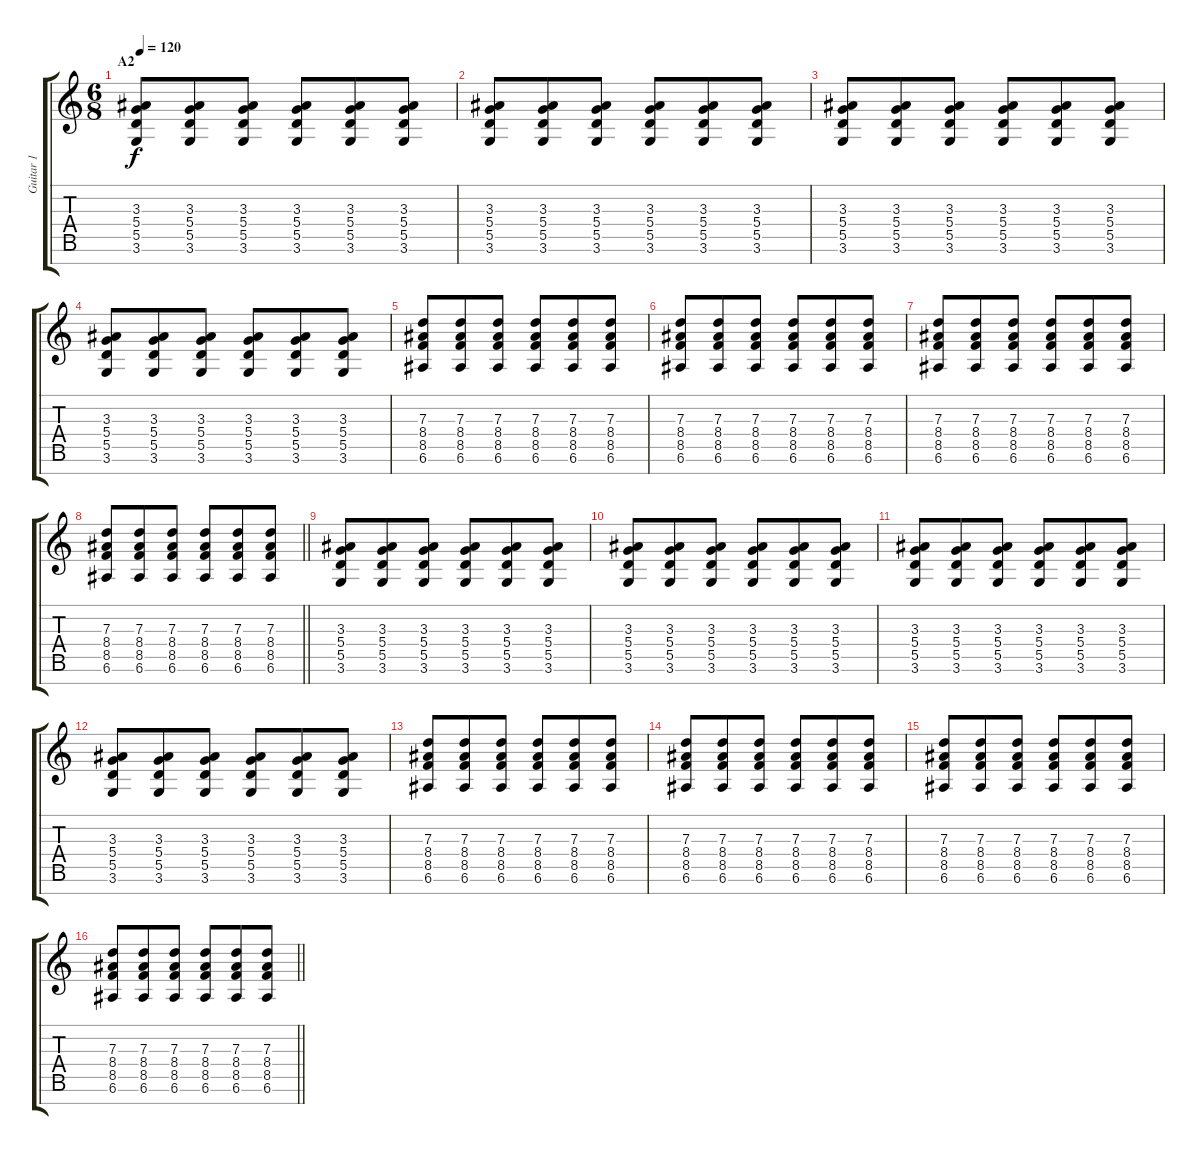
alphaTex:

\track ("Guitar 1" "Guitar 1") {instrument electricguitarjazz}
\staff {score tabs}
\tuning (E4 B3 G3 D3 A2 E2 B1) {hide}
\ts (6 8)
\section ("" "A2")
\tempo 120
\clef g2
\ks c
(3.3 5.4 5.5 3.6).8{dy f} (3.3 5.4 5.5 3.6).8 (3.3 5.4 5.5 3.6).8 (3.3 5.4 5.5 3.6).8 (3.3 5.4 5.5 3.6).8 (3.3 5.4 5.5 3.6).8 |
(3.3 5.4 5.5 3.6).8 (3.3 5.4 5.5 3.6).8 (3.3 5.4 5.5 3.6).8 (3.3 5.4 5.5 3.6).8 (3.3 5.4 5.5 3.6).8 (3.3 5.4 5.5 3.6).8 |
(3.3 5.4 5.5 3.6).8 (3.3 5.4 5.5 3.6).8 (3.3 5.4 5.5 3.6).8 (3.3 5.4 5.5 3.6).8 (3.3 5.4 5.5 3.6).8 (3.3 5.4 5.5 3.6).8 |
(3.3 5.4 5.5 3.6).8 (3.3 5.4 5.5 3.6).8 (3.3 5.4 5.5 3.6).8 (3.3 5.4 5.5 3.6).8 (3.3 5.4 5.5 3.6).8 (3.3 5.4 5.5 3.6).8 |
(7.3 8.4 8.5 6.6).8 (7.3 8.4 8.5 6.6).8 (7.3 8.4 8.5 6.6).8 (7.3 8.4 8.5 6.6).8 (7.3 8.4 8.5 6.6).8 (7.3 8.4 8.5 6.6).8 |
(7.3 8.4 8.5 6.6).8 (7.3 8.4 8.5 6.6).8 (7.3 8.4 8.5 6.6).8 (7.3 8.4 8.5 6.6).8 (7.3 8.4 8.5 6.6).8 (7.3 8.4 8.5 6.6).8 |
(7.3 8.4 8.5 6.6).8 (7.3 8.4 8.5 6.6).8 (7.3 8.4 8.5 6.6).8 (7.3 8.4 8.5 6.6).8 (7.3 8.4 8.5 6.6).8 (7.3 8.4 8.5 6.6).8 |
\barLineRight lightlight
(7.3 8.4 8.5 6.6).8 (7.3 8.4 8.5 6.6).8 (7.3 8.4 8.5 6.6).8 (7.3 8.4 8.5 6.6).8 (7.3 8.4 8.5 6.6).8 (7.3 8.4 8.5 6.6).8 |
(3.3 5.4 5.5 3.6).8 (3.3 5.4 5.5 3.6).8 (3.3 5.4 5.5 3.6).8 (3.3 5.4 5.5 3.6).8 (3.3 5.4 5.5 3.6).8 (3.3 5.4 5.5 3.6).8 |
(3.3 5.4 5.5 3.6).8 (3.3 5.4 5.5 3.6).8 (3.3 5.4 5.5 3.6).8 (3.3 5.4 5.5 3.6).8 (3.3 5.4 5.5 3.6).8 (3.3 5.4 5.5 3.6).8 |
(3.3 5.4 5.5 3.6).8 (3.3 5.4 5.5 3.6).8 (3.3 5.4 5.5 3.6).8 (3.3 5.4 5.5 3.6).8 (3.3 5.4 5.5 3.6).8 (3.3 5.4 5.5 3.6).8 |
(3.3 5.4 5.5 3.6).8 (3.3 5.4 5.5 3.6).8 (3.3 5.4 5.5 3.6).8 (3.3 5.4 5.5 3.6).8 (3.3 5.4 5.5 3.6).8 (3.3 5.4 5.5 3.6).8 |
(7.3 8.4 8.5 6.6).8 (7.3 8.4 8.5 6.6).8 (7.3 8.4 8.5 6.6).8 (7.3 8.4 8.5 6.6).8 (7.3 8.4 8.5 6.6).8 (7.3 8.4 8.5 6.6).8 |
(7.3 8.4 8.5 6.6).8 (7.3 8.4 8.5 6.6).8 (7.3 8.4 8.5 6.6).8 (7.3 8.4 8.5 6.6).8 (7.3 8.4 8.5 6.6).8 (7.3 8.4 8.5 6.6).8 |
(7.3 8.4 8.5 6.6).8 (7.3 8.4 8.5 6.6).8 (7.3 8.4 8.5 6.6).8 (7.3 8.4 8.5 6.6).8 (7.3 8.4 8.5 6.6).8 (7.3 8.4 8.5 6.6).8 |
\barLineRight lightlight
(7.3 8.4 8.5 6.6).8 (7.3 8.4 8.5 6.6).8 (7.3 8.4 8.5 6.6).8 (7.3 8.4 8.5 6.6).8 (7.3 8.4 8.5 6.6).8 (7.3 8.4 8.5 6.6).8
